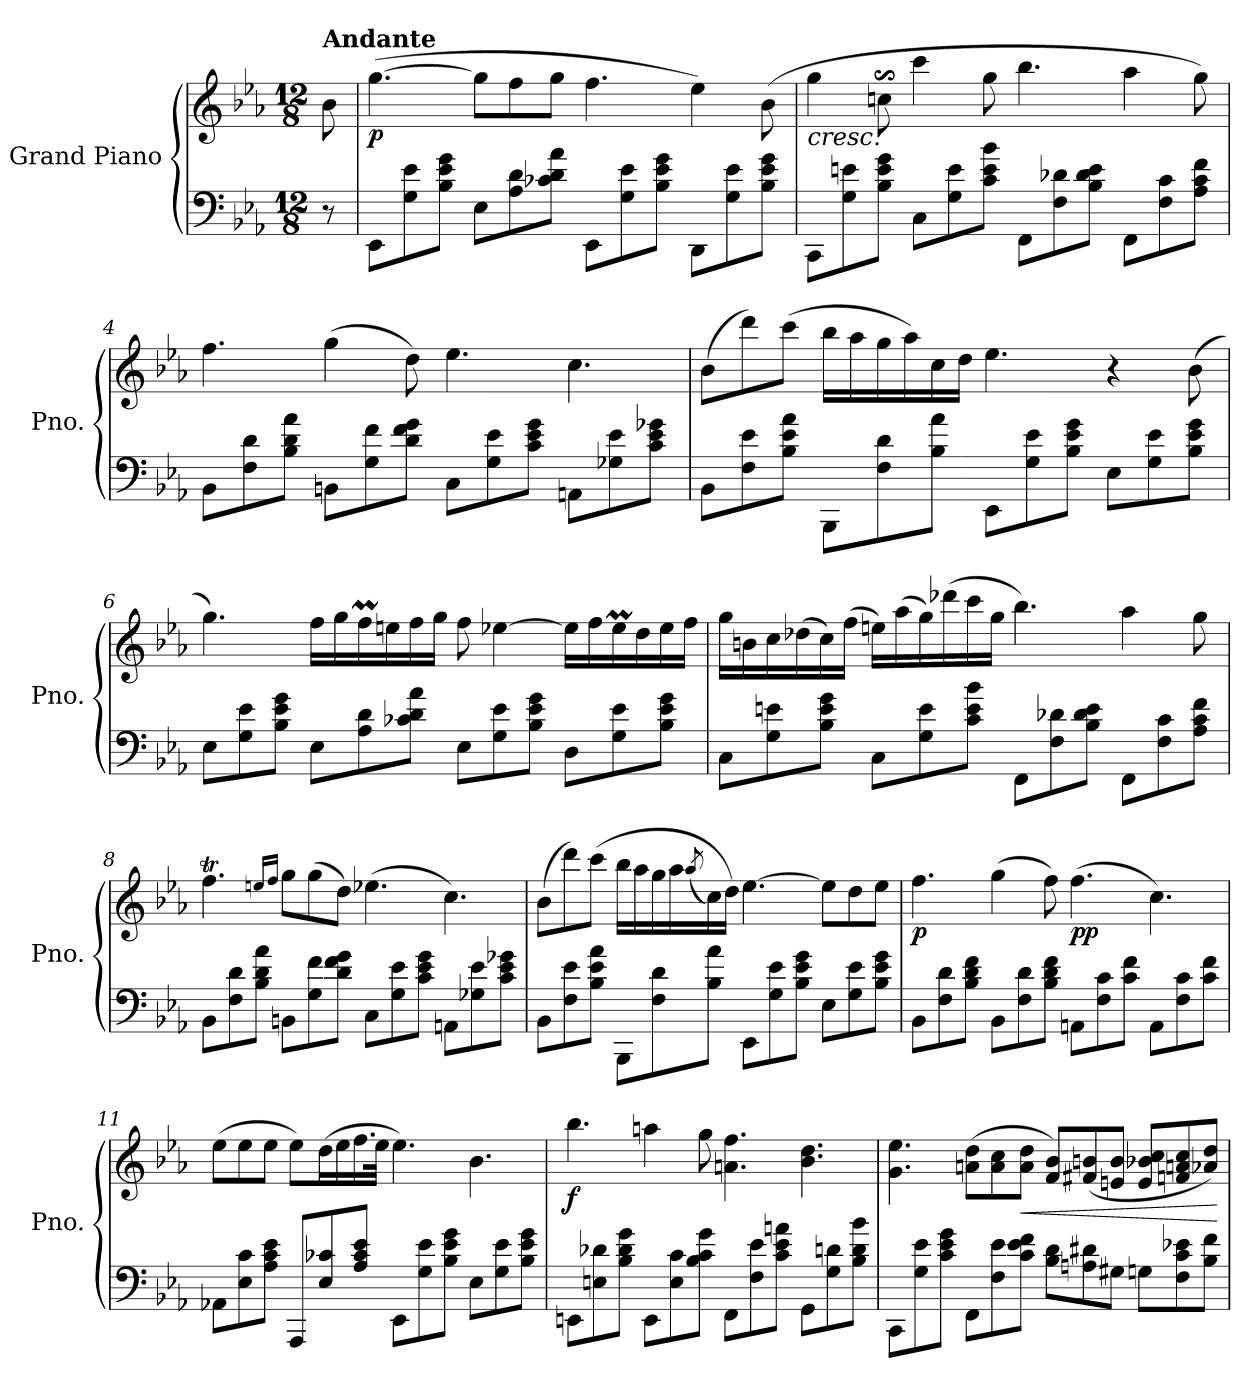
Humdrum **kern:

**kern	**kern	**dynam
*part1	*part1	*part1
*staff2	*staff1	*staff1/2
*I"Grand Piano	*	*
*I'Pno.	*	*
*clefF4	*clefG2	*
*k[b-e-a-]	*k[b-e-a-]	*
*M12/8	*M12/8	*
=1	=1	=1
!	!LO:TX:a:B:t=Andante	!
8r	8b-\	.
=2	=2	=2
!	!	!LO:DY:b
8EE-\L	(>[4.gg\	p
8G\ 8e-\	.	.
8B-\ 8e-\ 8g\J	.	.
8E-\L	8gg\L]	.
8A-\ 8d\	8ff\	.
8c-X\ 8d\ 8a-\J	8gg\J	.
8EE-\L	4.ff\	.
8G\ 8e-\	.	.
8B-\ 8e-\ 8g\J	.	.
8DD\L	4ee-\)	.
8G\ 8e-\	.	.
8B-\ 8e-\ 8g\J	(>8b-\	.
!!LO:LB:g=z
=3	=3	=3
!	!LO:TX:b:i:t=cresc.	!
8CC\L	4gg\	.
8G\ 8en\	.	.
8B-\ 8e\ 8g\J	8ccns$SS\	.
8C\L	4ccc\	.
8G\ 8e\	.	.
8c\ 8e\ 8b-\J	8gg\	.
8FF\L	4.bb-\	.
8F\ 8d-X\	.	.
8B-\ 8d-\ 8e\J	.	.
8FF\L	4aa-\	.
8F\ 8c\	.	.
8A-\ 8c\ 8f\J	8gg\)	.
=4	=4	=4
8BB-\L	4.ff\	.
8F\ 8d\	.	.
8B-\ 8d\ 8a-\J	.	.
8BBn\L	(>4gg\	.
8G\ 8f\	.	.
8d\ 8f\ 8g\J	8dd\)	.
8C\L	4.ee-\	.
8G\ 8e-\	.	.
8c\ 8e-\ 8g\J	.	.
8AAn\L	4.cc\	.
8G-X\ 8e-\	.	.
8c\ 8e-\ 8g-X\J	.	.
!!LO:LB:g=z
=5	=5	=5
8BB-\L	(>8b-\L	.
8F\ 8e-\	8ddd\)	.
8B-\ 8e-\ 8a-\J	(>8ccc\J	.
8BBB-\L	16bb-\LL	.
.	16aa-\	.
8F\ 8d\	16gg\	.
.	16aa-\)	.
8B-\ 8a-\J	16cc\	.
.	16dd\JJ	.
8EE-\L	4.ee-\	.
8G\ 8e-\	.	.
8B-\ 8e-\ 8g\J	.	.
8E-\L	4r	.
8G\ 8e-\	.	.
8B-\ 8e-\ 8g\J	(>8b-\	.
=6	=6	=6
8E-\L	4.gg\)	.
8G\ 8e-\	.	.
8B-\ 8e-\ 8g\J	.	.
8E-\L	16ff\LL	.
.	16gg\	.
8A-\ 8d\	16ffM\	.
.	16een\	.
8c-X\ 8d\ 8a-\J	16ff\	.
.	16gg\JJ	.
8E-\L	8ff\	.
8G\ 8e-\	[4ee-X\	.
8B-\ 8e-\ 8g\J	.	.
8D\L	16ee-\LL]	.
.	16ff\	.
8G\ 8e-\	16ee-M\	.
.	16dd\	.
8B-\ 8e-\ 8g\J	16ee-\	.
.	16ff\JJ	.
!!LO:LB:g=z
=7	=7	=7
8C\L	16gg\LL	.
.	16bn\	.
8G\ 8en\	16cc\	.
.	(>16dd-X\	.
8B-\ 8e\ 8g\J	16cc\)	.
.	(>16ff\JJ	.
8C\L	16een\LL)	.
.	(>16aa-\	.
8G\ 8e\	16gg\)	.
.	(>16ddd-X\	.
8c\ 8e\ 8b-\J	16ccc\	.
.	16gg\JJ	.
8FF\L	4.bb-\)	.
8F\ 8d-X\	.	.
8B-\ 8d-\ 8e\J	.	.
8FF\L	4aa-\	.
8F\ 8c\	.	.
8A-\ 8c\ 8f\J	8gg\	.
=8	=8	=8
8BB-\L	4.ffT\	.
8F\ 8d\	.	.
8B-\ 8d\ 8a-\J	.	.
.	16qeen/LL	.
.	16qff/JJ	.
8BBn\L	8gg\L	.
8G\ 8f\	(>8gg\	.
8d\ 8f\ 8g\J	8dd\J)	.
8C\L	(>4.ee-X\	.
8G\ 8e-\	.	.
8c\ 8e-\ 8g\J	.	.
8AAn\L	4.cc\)	.
8G-X\ 8e-\	.	.
8c\ 8e-\ 8g-X\J	.	.
!!LO:LB:g=z
=9	=9	=9
8BB-\L	(>8b-\L	.
8F\ 8e-\	8ddd\)	.
8B-\ 8e-\ 8a-\J	(>8ccc\J	.
8BBB-\L	16bb-\LL	.
.	16aa-\	.
8F\ 8d\	16gg\	.
.	16aa-\	.
.	(<8qaa-/	.
8B-\ 8a-\J	16cc\)	.
.	16dd\JJ)	.
8EE-\L	[4.ee-\	.
8G\ 8e-\	.	.
8B-\ 8e-\ 8g\J	.	.
8E-\L	8ee-\L]	.
8G\ 8e-\	8dd\	.
8B-\ 8e-\ 8g\J	8ee-\J	.
=10	=10	=10
!	!	!LO:DY:b
8BB-\L	4.ff\	p
8F\ 8d\	.	.
8B-\ 8d\ 8f\J	.	.
8BB-\L	(>4gg\	.
8F\ 8d\	.	.
8B-\ 8d\ 8f\J	8ff\)	.
!	!	!LO:DY:b
8AAn\L	(>4.ff\	pp
8F\ 8c\	.	.
8c\ 8f\J	.	.
8AA\L	4.cc\)	.
8F\ 8c\	.	.
8c\ 8f\J	.	.
!!LO:PB:g=z
=11	=11	=11
8AA-X\L	(>8ee-\L	.
8E-\ 8c\	8ee-\	.
8A-\ 8c\ 8e-\J	8ee-\J	.
8AAA-/L	8ee-\L)	.
8E-/ 8c-X/	(>16dd\L	.
.	16ee-\	.
8A-/ 8c-/ 8e-/J	16.ff\	.
.	32ee-\JJk	.
8EE-\L	4.ee-\)	.
8G\ 8e-\	.	.
8B-\ 8e-\ 8g\J	.	.
8E-\L	4.b-\	.
8G\ 8e-\	.	.
8B-\ 8e-\ 8g\J	.	.
=12	=12	=12
!	!	!LO:DY:b
8EEn\L	4.bb-\	f
8En\ 8d-X\	.	.
8B-\ 8d-\ 8g\J	.	.
8EE\L	4aan\	.
8E\ 8c\	.	.
8B-\ 8c\ 8g\J	8gg\	.
8FF\L	4.an\ 4.ff\	.
8F\ 8e-\	.	.
8c\ 8e-\ 8an\J	.	.
8GG\L	4.b-\ 4.dd\	.
8G\ 8dn\	.	.
8B-\ 8d\ 8b-\J	.	.
!!LO:LB:g=z
=13	=13	=13
8CC\L	4.g\ 4.ee-\	.
8G\ 8e-\	.	.
8c\ 8e-\ 8g\J	.	.
8FF\L	(>8an\ 8dd\L	.
8F\ 8e-\	8a\ 8cc\	.
!	!	!LO:HP:b
8c\ 8e-\ 8f\J	8a\ 8dd\J	<
8B-\ 8d\L	8f/ 8b-/L)	.
8An\ 8d#X\	(<8f#X/ 8bn/	.
8G#X\J	8en/ 8b/J	.
8Gn\L	8e/ 8b-X/ 8cc/L	.
8F\ 8c\ 8e-X\	8fn/ 8an/ 8cc/	.
8B-\ 8f\J	8a-X/ 8dd/J)	.
.	.	[
=	=	=
*-	*-	*-
